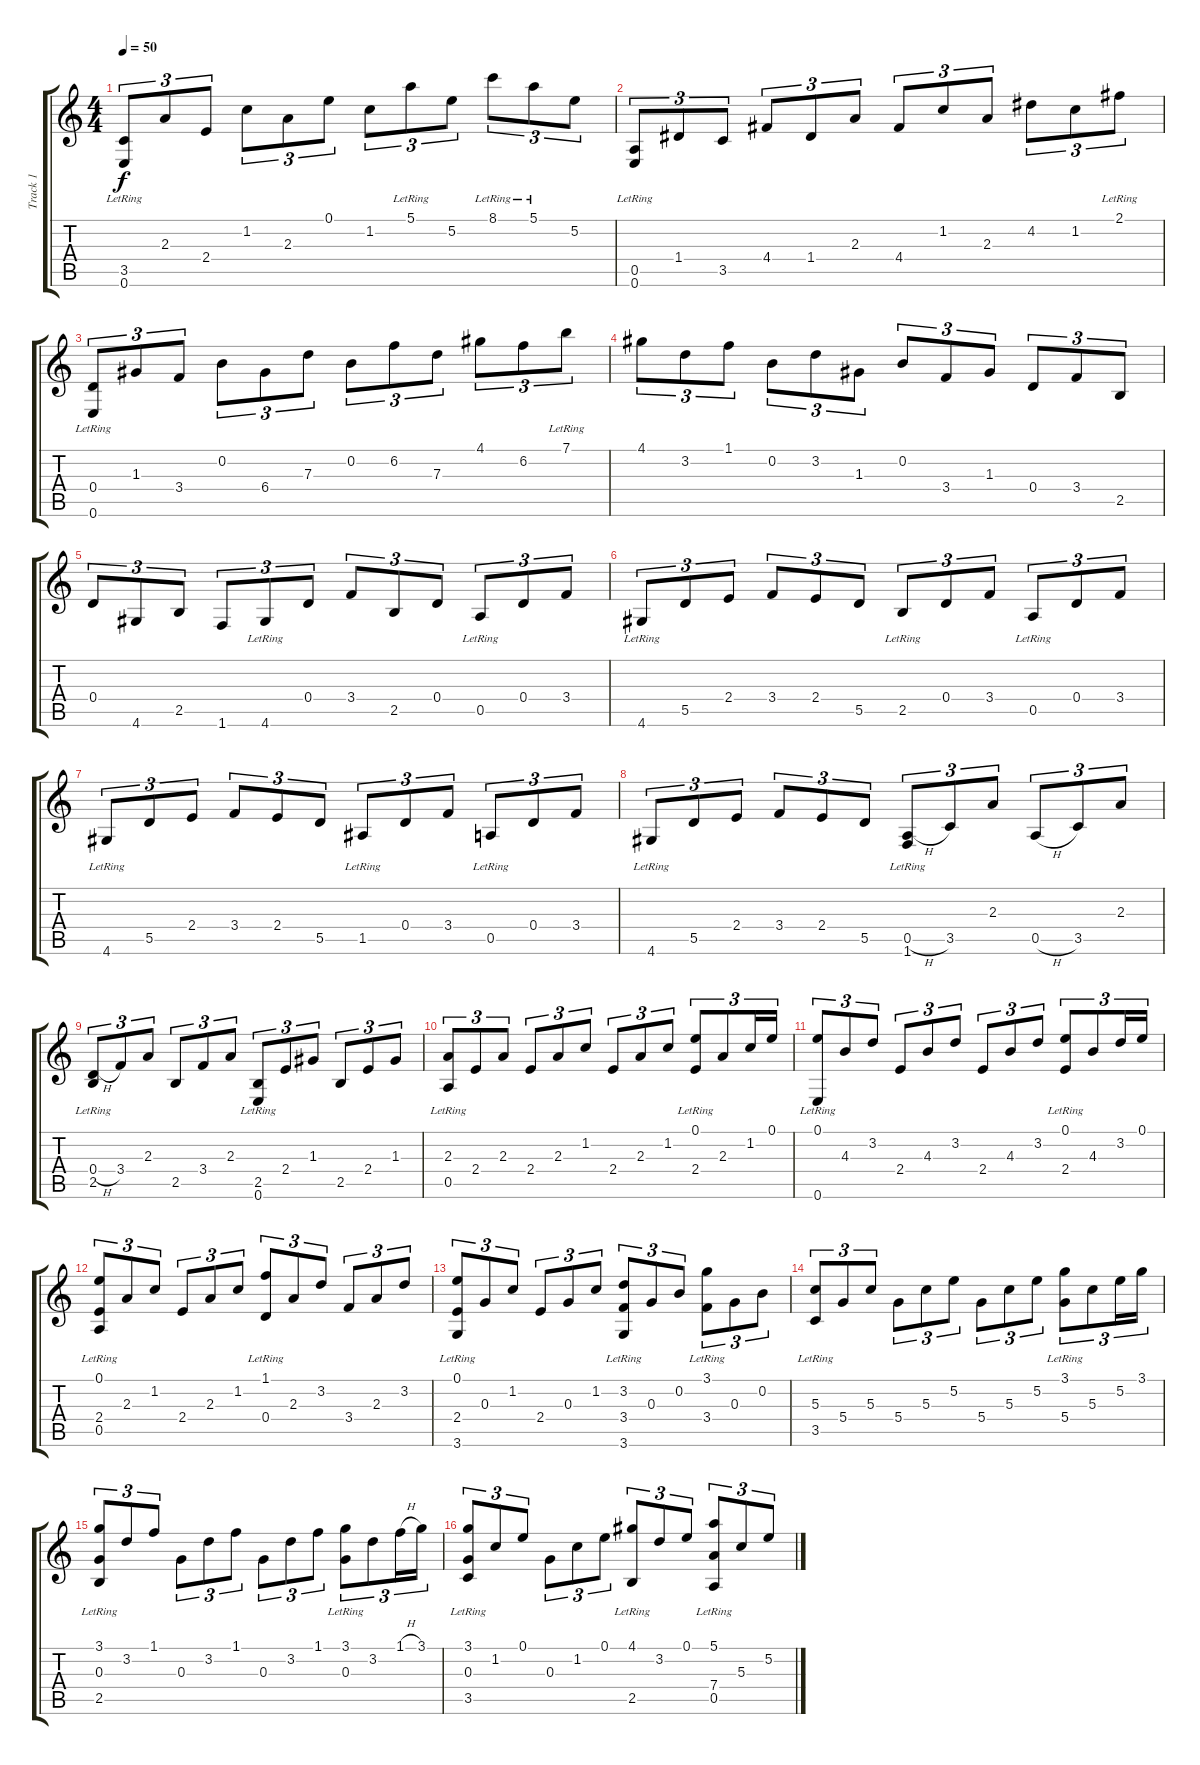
\track ("Track 1" "Track 1") {instrument acousticguitarnylon}
\staff {score tabs}
\tuning (E4 B3 G3 D3 A2 E2) {hide}
\ts (4 4)
\tempo 50
\clef g2
\ks c
(3.5{lr} 0.6{lr}).8{tu (3 2) dy f} 2.3.8{tu (3 2)} 2.4.8{tu (3 2)} 1.2.8{tu (3 2)} 2.3.8{tu (3 2)} 0.1.8{tu (3 2)} 1.2.8{tu (3 2)} 5.1{lr}.8{tu (3 2)} 5.2.8{tu (3 2)} 8.1{lr}.8{tu (3 2)} 5.1{lr}.8{tu (3 2)} 5.2.8{tu (3 2)} |
(0.5{lr} 0.6{lr}).8{tu (3 2)} 1.4.8{tu (3 2)} 3.5.8{tu (3 2)} 4.4.8{tu (3 2)} 1.4.8{tu (3 2)} 2.3.8{tu (3 2)} 4.4.8{tu (3 2)} 1.2.8{tu (3 2)} 2.3.8{tu (3 2)} 4.2.8{tu (3 2)} 1.2.8{tu (3 2)} 2.1{lr}.8{tu (3 2)} |
(0.4 0.6{lr}).8{tu (3 2)} 1.3.8{tu (3 2)} 3.4.8{tu (3 2)} 0.2.8{tu (3 2)} 6.4.8{tu (3 2)} 7.3.8{tu (3 2)} 0.2.8{tu (3 2)} 6.2.8{tu (3 2)} 7.3.8{tu (3 2)} 4.1.8{tu (3 2)} 6.2.8{tu (3 2)} 7.1{lr}.8{tu (3 2)} |
4.1.8{tu (3 2)} 3.2.8{tu (3 2)} 1.1.8{tu (3 2)} 0.2.8{tu (3 2)} 3.2.8{tu (3 2)} 1.3.8{tu (3 2)} 0.2.8{tu (3 2)} 3.4.8{tu (3 2)} 1.3.8{tu (3 2)} 0.4.8{tu (3 2)} 3.4.8{tu (3 2)} 2.5.8{tu (3 2)} |
0.4.8{tu (3 2)} 4.6.8{tu (3 2)} 2.5.8{tu (3 2)} 1.6.8{tu (3 2)} 4.6{lr}.8{tu (3 2)} 0.4.8{tu (3 2)} 3.4.8{tu (3 2)} 2.5.8{tu (3 2)} 0.4.8{tu (3 2)} 0.5{lr}.8{tu (3 2)} 0.4.8{tu (3 2)} 3.4.8{tu (3 2)} |
4.6{lr}.8{tu (3 2)} 5.5.8{tu (3 2)} 2.4.8{tu (3 2)} 3.4.8{tu (3 2)} 2.4.8{tu (3 2)} 5.5.8{tu (3 2)} 2.5{lr}.8{tu (3 2)} 0.4.8{tu (3 2)} 3.4.8{tu (3 2)} 0.5{lr}.8{tu (3 2)} 0.4.8{tu (3 2)} 3.4.8{tu (3 2)} |
4.6{lr}.8{tu (3 2)} 5.5.8{tu (3 2)} 2.4.8{tu (3 2)} 3.4.8{tu (3 2)} 2.4.8{tu (3 2)} 5.5.8{tu (3 2)} 1.5{lr}.8{tu (3 2)} 0.4.8{tu (3 2)} 3.4.8{tu (3 2)} 0.5{lr}.8{tu (3 2)} 0.4.8{tu (3 2)} 3.4.8{tu (3 2)} |
4.6{lr}.8{tu (3 2)} 5.5.8{tu (3 2)} 2.4.8{tu (3 2)} 3.4.8{tu (3 2)} 2.4.8{tu (3 2)} 5.5.8{tu (3 2)} (0.5{h} 1.6{lr}).8{tu (3 2)} 3.5.8{tu (3 2)} 2.3.8{tu (3 2)} 0.5{h}.8{tu (3 2)} 3.5.8{tu (3 2)} 2.3.8{tu (3 2)} |
(0.4{h} 2.5{lr}).8{tu (3 2)} 3.4.8{tu (3 2)} 2.3.8{tu (3 2)} 2.5.8{tu (3 2)} 3.4.8{tu (3 2)} 2.3.8{tu (3 2)} (2.5{lr} 0.6{lr}).8{tu (3 2)} 2.4.8{tu (3 2)} 1.3.8{tu (3 2)} 2.5.8{tu (3 2)} 2.4.8{tu (3 2)} 1.3.8{tu (3 2)} |
(2.3{lr} 0.5{lr}).8{tu (3 2)} 2.4.8{tu (3 2)} 2.3.8{tu (3 2)} 2.4.8{tu (3 2)} 2.3.8{tu (3 2)} 1.2.8{tu (3 2)} 2.4.8{tu (3 2)} 2.3.8{tu (3 2)} 1.2.8{tu (3 2)} (0.1{lr} 2.4{lr}).8{tu (3 2)} 2.3.8{tu (3 2)} 1.2.16{tu (3 2)} 0.1.16{tu (3 2)} |
(0.1{lr} 0.6{lr}).8{tu (3 2)} 4.3.8{tu (3 2)} 3.2.8{tu (3 2)} 2.4.8{tu (3 2)} 4.3.8{tu (3 2)} 3.2.8{tu (3 2)} 2.4.8{tu (3 2)} 4.3.8{tu (3 2)} 3.2.8{tu (3 2)} (0.1{lr} 2.4{lr}).8{tu (3 2)} 4.3.8{tu (3 2)} 3.2.16{tu (3 2)} 0.1.16{tu (3 2)} |
(0.1{lr} 2.4{lr} 0.5{lr}).8{tu (3 2)} 2.3.8{tu (3 2)} 1.2.8{tu (3 2)} 2.4.8{tu (3 2)} 2.3.8{tu (3 2)} 1.2.8{tu (3 2)} (1.1{lr} 0.4{lr}).8{tu (3 2)} 2.3.8{tu (3 2)} 3.2.8{tu (3 2)} 3.4.8{tu (3 2)} 2.3.8{tu (3 2)} 3.2.8{tu (3 2)} |
(0.1{lr} 2.4{lr} 3.6{lr}).8{tu (3 2)} 0.3.8{tu (3 2)} 1.2.8{tu (3 2)} 2.4.8{tu (3 2)} 0.3.8{tu (3 2)} 1.2.8{tu (3 2)} (3.2{lr} 3.4{lr} 3.6{lr}).8{tu (3 2)} 0.3.8{tu (3 2)} 0.2.8{tu (3 2)} (3.1{lr} 3.4{lr}).8{tu (3 2)} 0.3.8{tu (3 2)} 0.2.8{tu (3 2)} |
(5.3{lr} 3.5{lr}).8{tu (3 2)} 5.4.8{tu (3 2)} 5.3.8{tu (3 2)} 5.4.8{tu (3 2)} 5.3.8{tu (3 2)} 5.2.8{tu (3 2)} 5.4.8{tu (3 2)} 5.3.8{tu (3 2)} 5.2.8{tu (3 2)} (3.1{lr} 5.4{lr}).8{tu (3 2)} 5.3.8{tu (3 2)} 5.2.16{tu (3 2)} 3.1.16{tu (3 2)} |
(3.1{lr} 0.3{lr} 2.5{lr}).8{tu (3 2)} 3.2.8{tu (3 2)} 1.1.8{tu (3 2)} 0.3.8{tu (3 2)} 3.2.8{tu (3 2)} 1.1.8{tu (3 2)} 0.3.8{tu (3 2)} 3.2.8{tu (3 2)} 1.1.8{tu (3 2)} (3.1{lr} 0.3{lr}).8{tu (3 2)} 3.2.8{tu (3 2)} 1.1{h}.16{tu (3 2)} 3.1.16{tu (3 2)} |
(3.1{lr} 0.3{lr} 3.5{lr}).8{tu (3 2)} 1.2.8{tu (3 2)} 0.1.8{tu (3 2)} 0.3.8{tu (3 2)} 1.2.8{tu (3 2)} 0.1.8{tu (3 2)} (4.1{lr} 2.5{lr}).8{tu (3 2)} 3.2.8{tu (3 2)} 0.1.8{tu (3 2)} (5.1{lr} 7.4{lr} 0.5{lr}).8{tu (3 2)} 5.3.8{tu (3 2)} 5.2.8{tu (3 2)}
